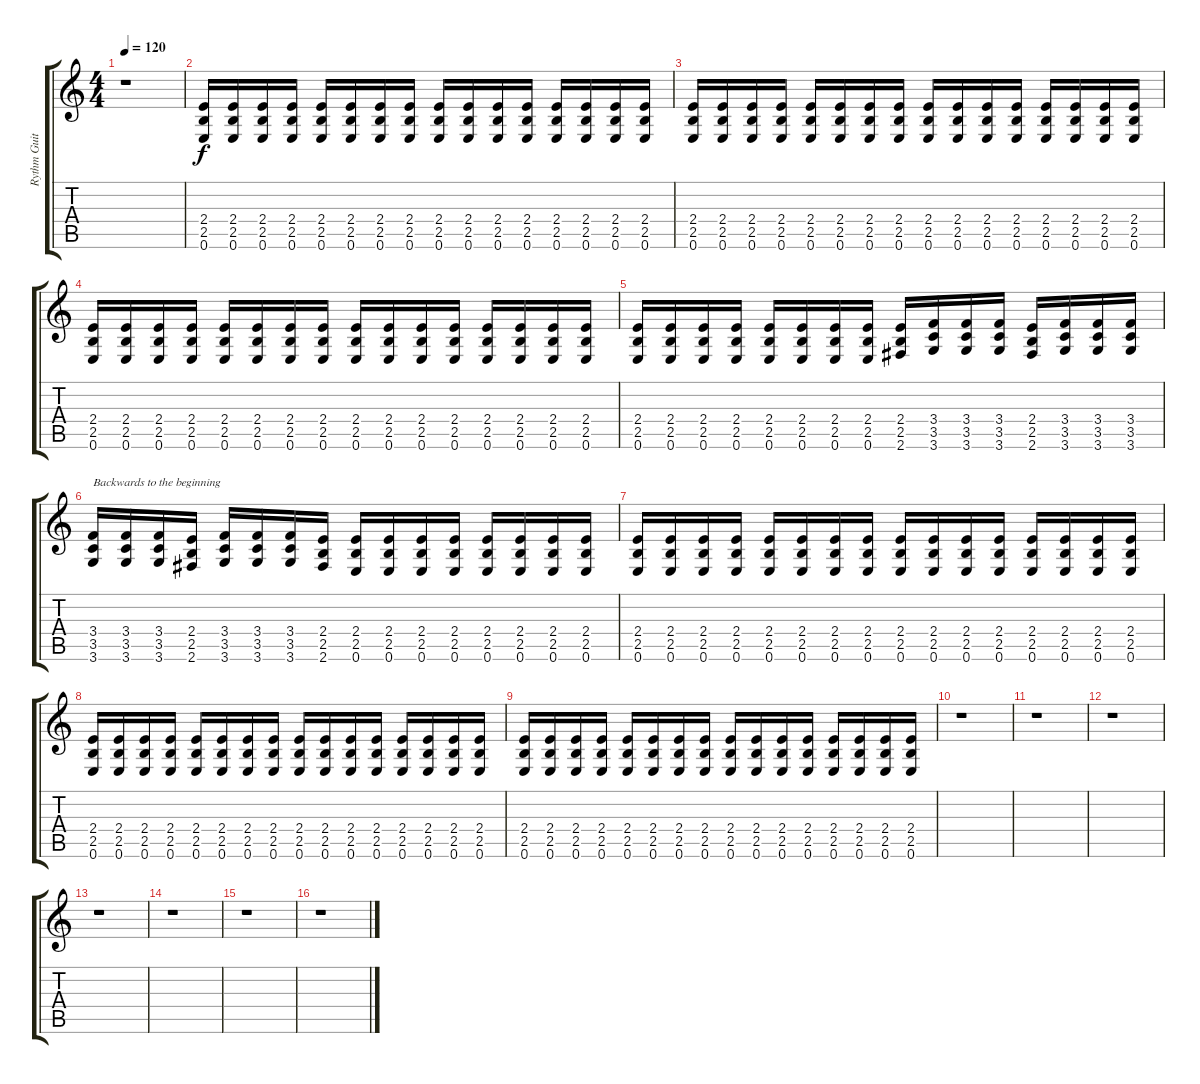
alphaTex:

\track ("Rythm Guitar" "Rythm Guit") {instrument overdrivenguitar}
\staff {score tabs}
\tuning (E4 B3 G3 D3 A2 E2) {hide}
\ts (4 4)
\tempo 120
\clef g2
\ks c
r.1{dy f} |
(2.4 2.5 0.6).16 (2.4 2.5 0.6).16 (2.4 2.5 0.6).16 (2.4 2.5 0.6).16 (2.4 2.5 0.6).16 (2.4 2.5 0.6).16 (2.4 2.5 0.6).16 (2.4 2.5 0.6).16 (2.4 2.5 0.6).16 (2.4 2.5 0.6).16 (2.4 2.5 0.6).16 (2.4 2.5 0.6).16 (2.4 2.5 0.6).16 (2.4 2.5 0.6).16 (2.4 2.5 0.6).16 (2.4 2.5 0.6).16 |
(2.4 2.5 0.6).16 (2.4 2.5 0.6).16 (2.4 2.5 0.6).16 (2.4 2.5 0.6).16 (2.4 2.5 0.6).16 (2.4 2.5 0.6).16 (2.4 2.5 0.6).16 (2.4 2.5 0.6).16 (2.4 2.5 0.6).16 (2.4 2.5 0.6).16 (2.4 2.5 0.6).16 (2.4 2.5 0.6).16 (2.4 2.5 0.6).16 (2.4 2.5 0.6).16 (2.4 2.5 0.6).16 (2.4 2.5 0.6).16 |
(2.4 2.5 0.6).16 (2.4 2.5 0.6).16 (2.4 2.5 0.6).16 (2.4 2.5 0.6).16 (2.4 2.5 0.6).16 (2.4 2.5 0.6).16 (2.4 2.5 0.6).16 (2.4 2.5 0.6).16 (2.4 2.5 0.6).16 (2.4 2.5 0.6).16 (2.4 2.5 0.6).16 (2.4 2.5 0.6).16 (2.4 2.5 0.6).16 (2.4 2.5 0.6).16 (2.4 2.5 0.6).16 (2.4 2.5 0.6).16 |
(2.4 2.5 0.6).16 (2.4 2.5 0.6).16 (2.4 2.5 0.6).16 (2.4 2.5 0.6).16 (2.4 2.5 0.6).16 (2.4 2.5 0.6).16 (2.4 2.5 0.6).16 (2.4 2.5 0.6).16 (2.4 2.5 2.6).16 (3.4 3.5 3.6).16 (3.4 3.5 3.6).16 (3.4 3.5 3.6).16 (2.4 2.5 2.6).16 (3.4 3.5 3.6).16 (3.4 3.5 3.6).16 (3.4 3.5 3.6).16 |
(3.4 3.5 3.6).16{txt "Backwards to the beginning"} (3.4 3.5 3.6).16 (3.4 3.5 3.6).16 (2.4 2.5 2.6).16 (3.4 3.5 3.6).16 (3.4 3.5 3.6).16 (3.4 3.5 3.6).16 (2.4 2.5 2.6).16 (2.4 2.5 0.6).16 (2.4 2.5 0.6).16 (2.4 2.5 0.6).16 (2.4 2.5 0.6).16 (2.4 2.5 0.6).16 (2.4 2.5 0.6).16 (2.4 2.5 0.6).16 (2.4 2.5 0.6).16 |
(2.4 2.5 0.6).16 (2.4 2.5 0.6).16 (2.4 2.5 0.6).16 (2.4 2.5 0.6).16 (2.4 2.5 0.6).16 (2.4 2.5 0.6).16 (2.4 2.5 0.6).16 (2.4 2.5 0.6).16 (2.4 2.5 0.6).16 (2.4 2.5 0.6).16 (2.4 2.5 0.6).16 (2.4 2.5 0.6).16 (2.4 2.5 0.6).16 (2.4 2.5 0.6).16 (2.4 2.5 0.6).16 (2.4 2.5 0.6).16 |
(2.4 2.5 0.6).16 (2.4 2.5 0.6).16 (2.4 2.5 0.6).16 (2.4 2.5 0.6).16 (2.4 2.5 0.6).16 (2.4 2.5 0.6).16 (2.4 2.5 0.6).16 (2.4 2.5 0.6).16 (2.4 2.5 0.6).16 (2.4 2.5 0.6).16 (2.4 2.5 0.6).16 (2.4 2.5 0.6).16 (2.4 2.5 0.6).16 (2.4 2.5 0.6).16 (2.4 2.5 0.6).16 (2.4 2.5 0.6).16 |
(2.4 2.5 0.6).16 (2.4 2.5 0.6).16 (2.4 2.5 0.6).16 (2.4 2.5 0.6).16 (2.4 2.5 0.6).16 (2.4 2.5 0.6).16 (2.4 2.5 0.6).16 (2.4 2.5 0.6).16 (2.4 2.5 0.6).16 (2.4 2.5 0.6).16 (2.4 2.5 0.6).16 (2.4 2.5 0.6).16 (2.4 2.5 0.6).16 (2.4 2.5 0.6).16 (2.4 2.5 0.6).16 (2.4 2.5 0.6).16 |
r.1 |
r.1 |
r.1 |
r.1 |
r.1 |
r.1 |
r.1
